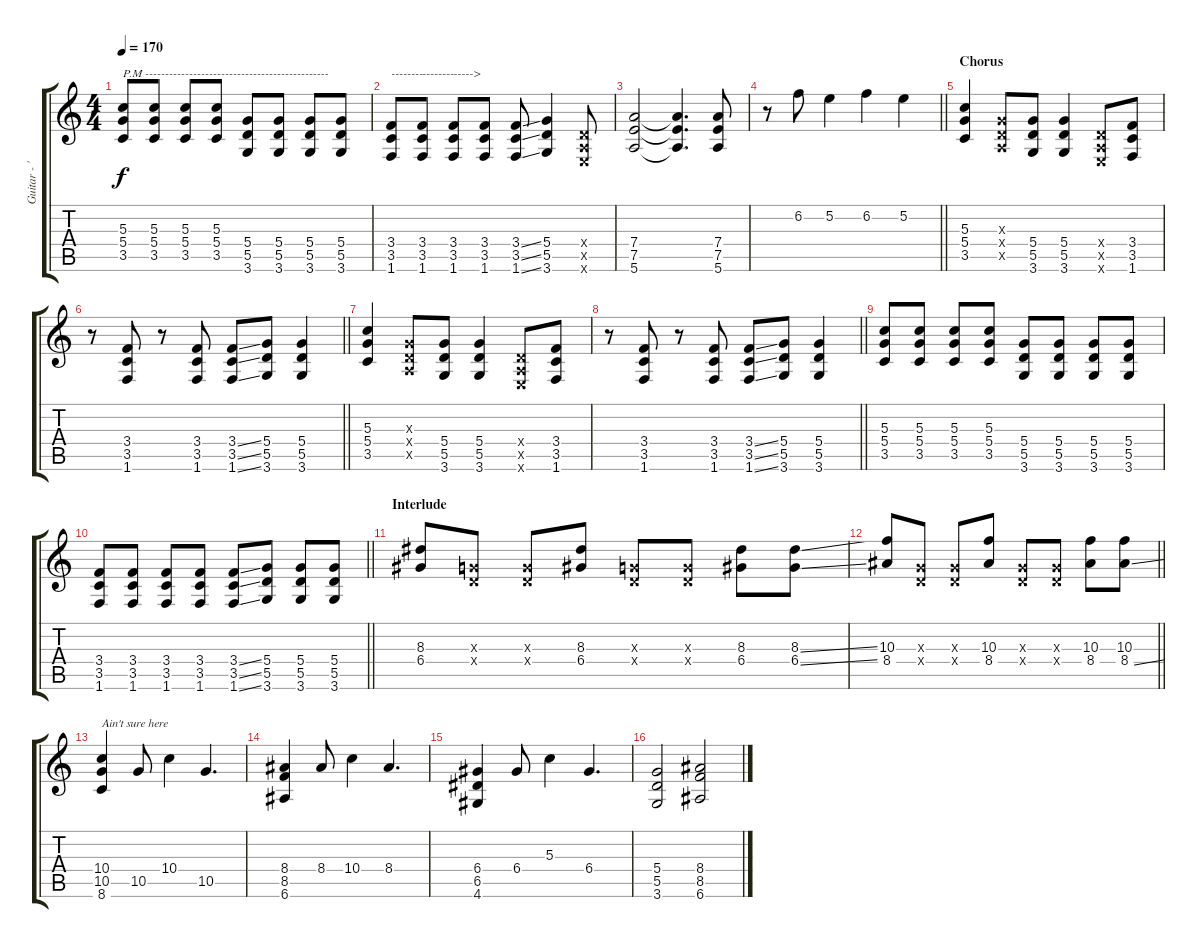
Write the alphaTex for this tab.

\track ("Guitar - 'Mic" "Guitar - '") {instrument overdrivenguitar}
\staff {score tabs}
\tuning (E4 B3 G3 D3 A2 E2) {hide}
\ts (4 4)
\tempo 170
\clef g2
\ks c
(5.3 5.4 3.5).8{txt "P.M ----------------------------------------------" dy f volume 11} (5.3 5.4 3.5).8 (5.3 5.4 3.5).8 (5.3 5.4 3.5).8 (5.4 5.5 3.6).8 (5.4 5.5 3.6).8 (5.4 5.5 3.6).8 (5.4 5.5 3.6).8 |
(3.4 3.5 1.6).8{txt "--------"} (3.4 3.5 1.6).8{txt "--------"} (3.4 3.5 1.6).8{txt "----->"} (3.4 3.5 1.6).8 (3.4{ss} 3.5{ss} 1.6{ss}).8{volume 12} (5.4 5.5 3.6).4 (0.4{x} 0.5{x} 0.6{x}).8 |
(7.4 7.5 5.6).2 (7.4{t} 7.5{t} 5.6{t}).4{d} (7.4 7.5 5.6).8 |
\barLineRight lightlight
r.8 6.2.8 5.2.4 6.2.4 5.2.4 |
\section ("" "Chorus")
(5.3 5.4 3.5).4{volume 10 balance 13 instrument overdrivenguitar} (0.3{x} 0.4{x} 0.5{x}).8 (5.4 5.5 3.6).8 (5.4 5.5 3.6).4 (0.4{x} 0.5{x} 0.6{x}).8 (3.4 3.5 1.6).8 |
\barLineRight lightlight
r.8 (3.4 3.5 1.6).8 r.8 (3.4 3.5 1.6).8 (3.4{ss} 3.5{ss} 1.6{ss}).8 (5.4 5.5 3.6).8 (5.4 5.5 3.6).4 |
(5.3 5.4 3.5).4 (0.3{x} 0.4{x} 0.5{x}).8 (5.4 5.5 3.6).8 (5.4 5.5 3.6).4 (0.4{x} 0.5{x} 0.6{x}).8 (3.4 3.5 1.6).8 |
\barLineRight lightlight
r.8 (3.4 3.5 1.6).8 r.8 (3.4 3.5 1.6).8 (3.4{ss} 3.5{ss} 1.6{ss}).8 (5.4 5.5 3.6).8 (5.4 5.5 3.6).4 |
(5.3 5.4 3.5).8 (5.3 5.4 3.5).8 (5.3 5.4 3.5).8 (5.3 5.4 3.5).8 (5.4 5.5 3.6).8 (5.4 5.5 3.6).8 (5.4 5.5 3.6).8 (5.4 5.5 3.6).8 |
\barLineRight lightlight
(3.4 3.5 1.6).8 (3.4 3.5 1.6).8 (3.4 3.5 1.6).8 (3.4 3.5 1.6).8 (3.4{ss} 3.5{ss} 1.6{ss}).8 (5.4 5.5 3.6).8 (5.4 5.5 3.6).8 (5.4 5.5 3.6).8 |
\section ("" "Interlude")
(8.3 6.4).8 (0.3{x} 0.4{x}).8 (0.3{x} 0.4{x}).8 (8.3 6.4).8 (0.3{x} 0.4{x}).8 (0.3{x} 0.4{x}).8 (8.3 6.4).8 (8.3{ss} 6.4{ss}).8 |
\barLineRight lightlight
(10.3 8.4).8 (0.3{x} 0.4{x}).8 (0.3{x} 0.4{x}).8 (10.3 8.4).8 (0.3{x} 0.4{x}).8 (0.3{x} 0.4{x}).8 (10.3 8.4).8 (10.3 8.4{ss}).8 |
(10.4 10.5 8.6).4{txt "Ain't sure here"} 10.5.8 10.4.4 10.5.4{d} |
(8.4 8.5 6.6).4 8.4.8 10.4.4 8.4.4{d} |
(6.4 6.5 4.6).4 6.4.8 5.3.4 6.4.4{d} |
(5.4 5.5 3.6).2 (8.4 8.5 6.6).2
